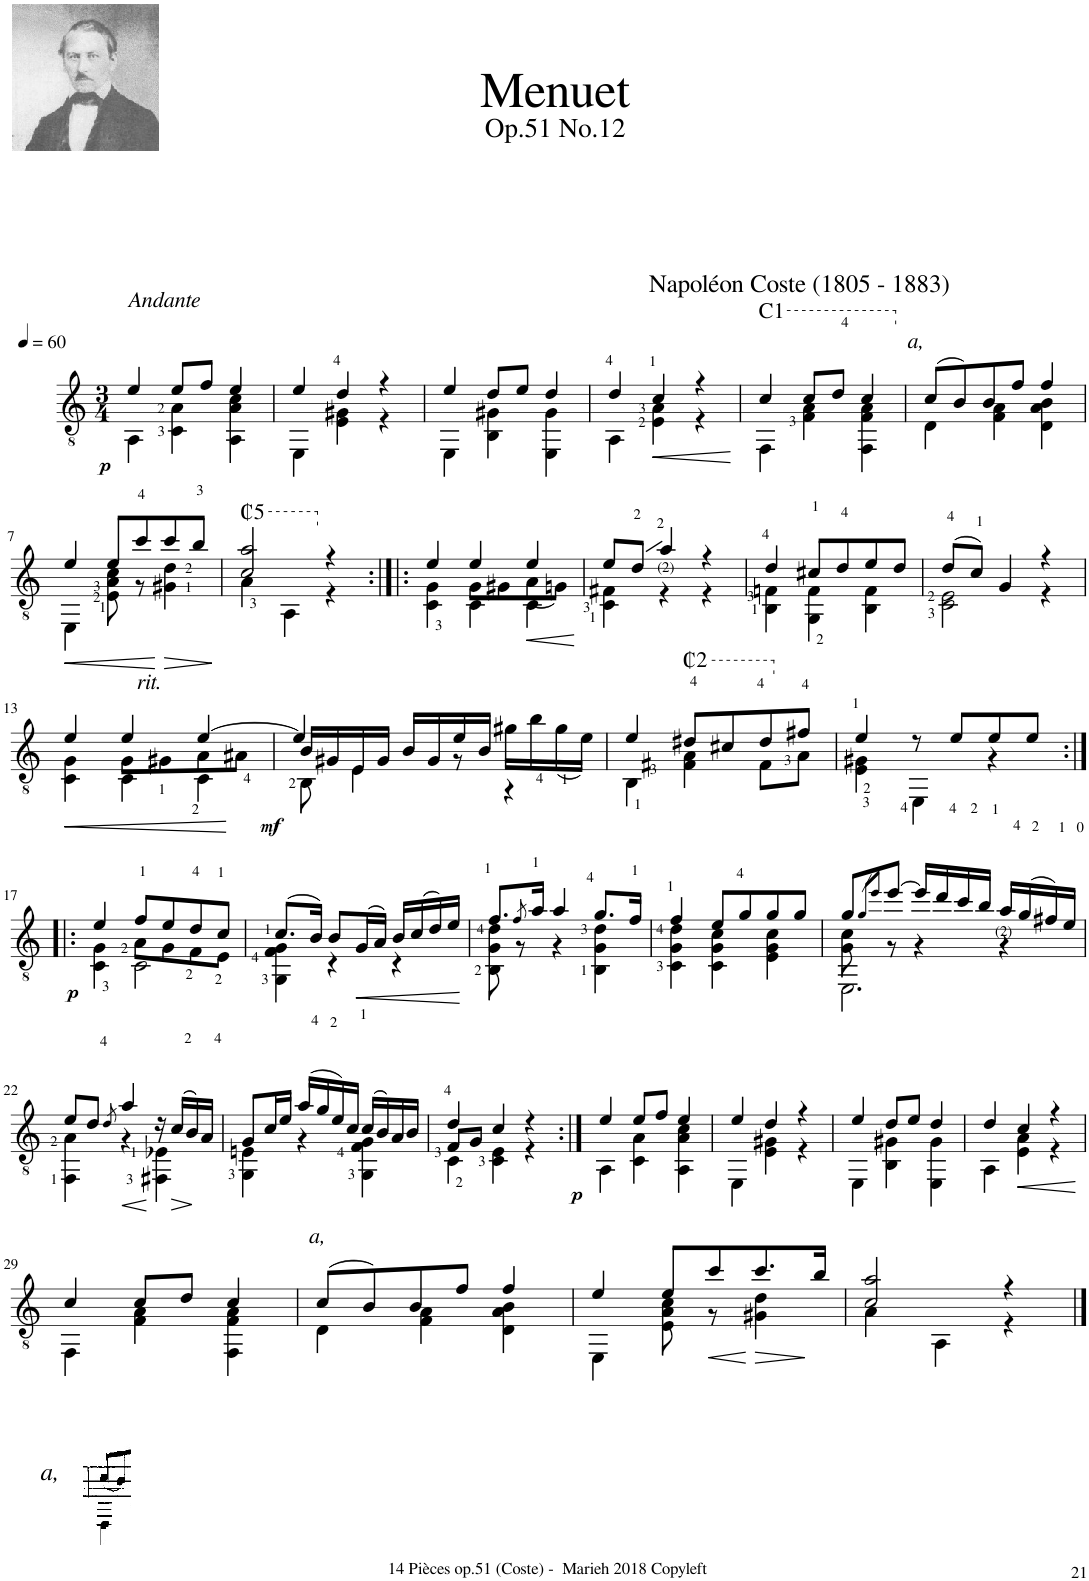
**kern	**dynam
*part1	*part1
*staff1	*staff1
*I"Guitare classique	*
!!LO:PB:g=z
*clefGv2	*
*k[]	*
*M3/4	*
*MM60	*
=1	=1
*^	*
!LO:TX:a:i:t=Andante	!	!
4e/	4AA\	.
8e/L	4C\ 4A\	.
8f/J	.	.
4e/	4AA\ 4A\ 4c\	.
=2	=2	=2
4e/	4EE\	.
4d/	4E\ 4G#X\	.
4r	4r	.
=3	=3	=3
4e/	4EE\	.
8d/L	4BB\ 4G#X\	.
8e/J	.	.
4d/	4EE\ 4G#\	.
=4	=4	=4
4d/	4AA\	.
!	!	!LO:HP:b
4c/	4E\ 4A\	<
4r	4r	.
=5	=5	=5
!LO:TX:a:t=C1	!	!
4c/	4FF\	.
8c/L	4F\ 4A\	.
8d/J	.	.
4c/	4FF\ 4F\ 4A\	.
=6	=6	=6
!LO:TX:a:i:t=a,	!	!
(8c/L	4D\	.
8B/)	.	.
8B/	4F\ 4A\	.
8f/J	.	.
4f/	4D\ 4A\ 4B\	.
!!LO:LB:g=z	!!
=7	=7	=7
!	!	!LO:HP:b
4e/	4EE\	<
8e/L	8E\ 8A\ 8c\	.
!LO:TX:b:i:t=rit.	!	!
8cc/	8r	.
!	!	!LO:HP:n=1:b
8cc/	4G#X\ 4d\	[ >
8b/J	.	.
*v	*v	*
.	[
=8	=8
*^	*
!LO:TX:a:t=₵5	!	!
2c/ 2a/	4A\	.
.	4AA\	.
4r	4r	.
=9:|!|:	=9:|!|:	=9:|!|:
*	*^	*
4e/	4G\	4C\	.
4e/	8G\L	4C\	.
.	8G#X\	.	.
!	!	!	!LO:HP:b
4e/	(8A\	4C\	<
.	8Gn\J)	.	.
*v	*v	*v	*
.	]
=10	=10
*^	*
8e/L	4C\ 4F#X\	.
8d/J	.	.
4a/	4r	.
4r	4r	.
=11	=11	=11
4d/	4BB\ 4Fn\	.
8c#X/L	4GG\ 4F\	.
8d/	.	.
8e/	4BB\ 4F\	.
8d/J	.	.
=12	=12	=12
(8d/L	2C\ 2E\	.
8c/J)	.	.
4G/	.	.
4r	4r	.
!!LO:LB:g=z	!!
=13	=13	=13
!	!	!LO:HP:b
*	*^	*
4e/	4G\	4C\	<
4e/	8G\L	4C\	.
.	8G#X\	.	.
[4e/	8A\	4C\	.
.	8A#X\J	.	[
=14	=14	=14	=14
4e/]	16B/LL	8BB\	.
.	16G#X/	.	.
.	16E/	4E\	.
.	16G#/JJ	.	.
4ryy	16B/LL	.	.
.	16G#/	.	.
.	16e/	8r	.
.	16B/JJ	.	.
4ryy	16g#X\LL	4r	.
.	16b\	.	.
.	(16g#\	.	.
.	16e\JJ)	.	.
*	*v	*v	*
=15	=15	=15
4e/	4BB\	.
!LO:TX:a:t=₵2	!	!
8d#X/L	4F#X\ 4A\	.
8c#X/	.	.
8d#/	8F#\L	.
8f#X/J	8A\J	.
=16	=16	=16
4e/	4E\ 4G#X\	.
8r	4EE\	.
8e/L	.	.
8e/	4r	.
8e/J	.	.
!!LO:LB:g=z	!!
=17:|!|:	=17:|!|:	=17:|!|:
*	*^	*
4e/	4G\	4C\	.
8f/L	8A\L	2C\	.
8e/	8G\	.	.
8d/	8F\	.	.
8c/J	8E\J	.	.
*	*v	*v	*
=18	=18	=18
(8.c/L	4GG\ 4F\ 4G\	.
16B/Jk)	.	.
8B/L	4r	.
!	!	!LO:HP:b
(16G/L	.	<
16A/JJ)	.	.
16B/LL	4r	.
(16c/	.	.
16d/)	.	.
16e/JJ	.	.
*v	*v	*
.	[
=19	=19
*^	*
8.f/L	8BB\ 8G\ 8d\	.
.	8r	.
8qf/	.	.
16a/Jk	.	.
4a/	4r	.
8.g/L	4BB\ 4G\ 4d\	.
16f/Jk	.	.
=20	=20	=20
4f/	4C\ 4G\ 4d\	.
8e/L	4C\ 4G\ 4c\	.
8g/	.	.
8g/	4E\ 4G\ 4c\	.
8g/J	.	.
=21	=21	=21
*	*^	*
8g/L	8G\ 8c\	2.EE\	.
8qg/L	.	.	.
8qee/J	.	.	.
[8ee/J	8r	.	.
16ee/LL]	4r	.	.
16dd/	.	.	.
16cc/	.	.	.
16b/JJ	.	.	.
16a/LL	4r	.	.
(16g/	.	.	.
16f#X/)	.	.	.
16e/JJ	.	.	.
*	*v	*v	*
!!LO:LB:g=z
=22	=22	=22
8e/L	4FF\ 4A\	.
8d/J	.	.
8qd/	.	.
4a/	4r	.
16r	4FF#X\ 4E-X\	[
!	!	!LO:HP:b
(16c/LL	.	>
16B/)	.	.
16A/JJ	.	.
=23	=23	=23
8G/L	4GG\ 4En\	.
16c/L	.	.
16e/JJ	.	.
(16a/LL	4r	.
16g/	.	.
16e/)	.	.
16c/JJ	.	.
(16c/LL	4GG\ 4F\ 4G\	.
16B/)	.	.
16A/	.	.
16B/JJ	.	.
=24	=24	=24
*	*^	*
4d/	8F/L	4C\	.
.	8G/J	.	.
4c/	2ryy	4C\ 4E\	.
4r	.	4r	.
=25:|!	=25:|!	=25:|!	=25:|!
*	*v	*v	*
4e/	4AA\	.
8e/L	4C\ 4A\	.
8f/J	.	.
4e/	4AA\ 4A\ 4c\	.
=26	=26	=26
4e/	4EE\	.
4d/	4E\ 4G#X\	.
4r	4r	.
=27	=27	=27
4e/	4EE\	.
8d/L	4BB\ 4G#X\	.
8e/J	.	.
4d/	4EE\ 4G#\	.
=28	=28	=28
4d/	4AA\	.
!	!	!LO:HP:b
4c/	4E\ 4A\	<
4r	4r	.
*v	*v	*
.	]
!!LO:LB:g=z
=29	=29
*^	*
4c/	4FF\	.
8c/L	4F\ 4A\	.
8d/J	.	.
4c/	4FF\ 4F\ 4A\	.
=30	=30	=30
!LO:TX:a:i:t=a,	!	!
(8c/L	4D\	.
8B/)	.	.
8B/	4F\ 4A\	.
8f/J	.	.
4f/	4D\ 4A\ 4B\	.
=31	=31	=31
4e/	4EE\	.
8e/L	8E\ 8A\ 8c\	.
!	!	!LO:HP:b
8cc/	8r	<
8.cc/	4G#X\ 4d\	[
16b/Jk	.	[
=32	=32	=32
2c/ 2a/	4A\	.
.	4AA\	.
4r	4r	.
*v	*v	*
==	==
*-	*-
